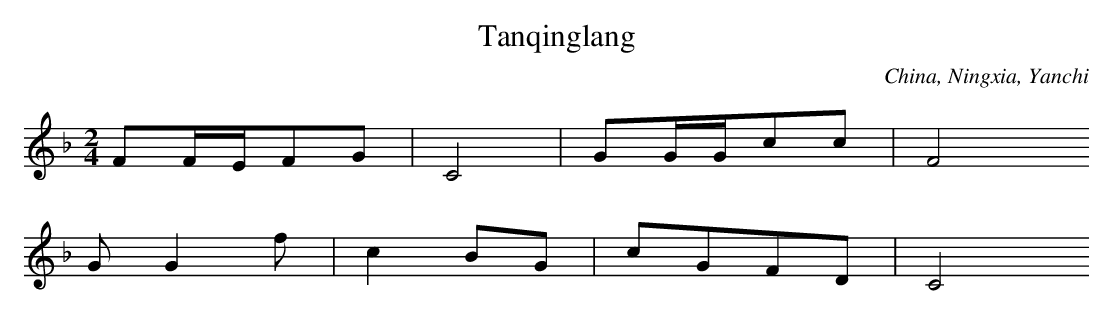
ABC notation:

X:1
T: Tanqinglang
O: China, Ningxia, Yanchi
M: 2/4
L: 1/16
K: F
F2FEF2G2 | C8 | G2GGc2c2 | F8
G2G4f2 | c4B2G2 | c2G2F2D2 | C8
